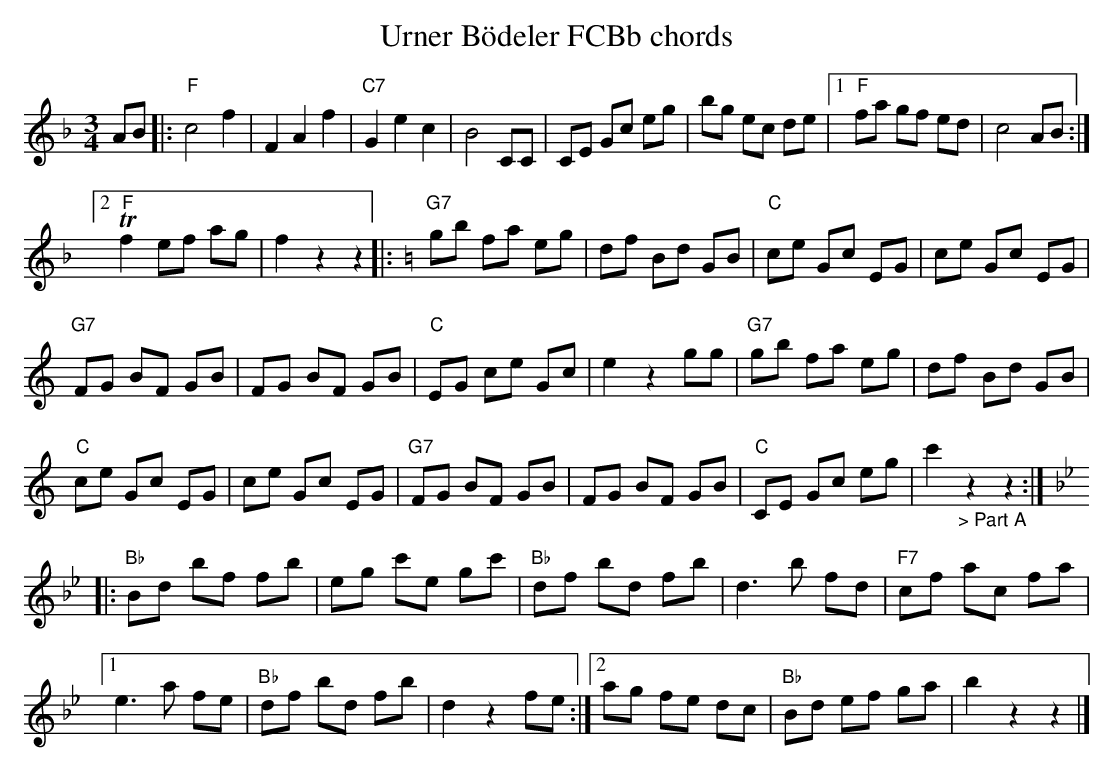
X:1
T: Urner Bödeler FCBb chords
M:3/4
L:1/8
K:F %%MIDI gchordon
AB |: "F"c4f2 | F2A2f2 | "C7"G2e2c2 | B4 CC | CE Gc eg | bg ec de |1 "F"fa gf ed | c4 AB :|2
T"F"f2 ef ag | f2z2z2 |: [K:C] "G7"gb fa eg | df Bd GB | "C"ce Gc EG | ce Gc EG |
"G7"FG BF GB | FG BF GB | "C"EG ce Gc | e2z2 gg | "G7"gb fa eg | df Bd GB |
"C"ce Gc EG | ce Gc EG | "G7"FG BF GB | FG BF GB | "C"CE Gc eg | c'2 "_> Part A"z2z2 :| [K:Bb]
|: "Bb"Bd bf fb | eg c'e gc' | "Bb"df bd fb | d3b fd | "F7"cf ac fa |1
e3a fe | "Bb"df bd fb | d2z2fe :|2 ag fe dc | "Bb"Bd ef ga | b2z2z2 |]
